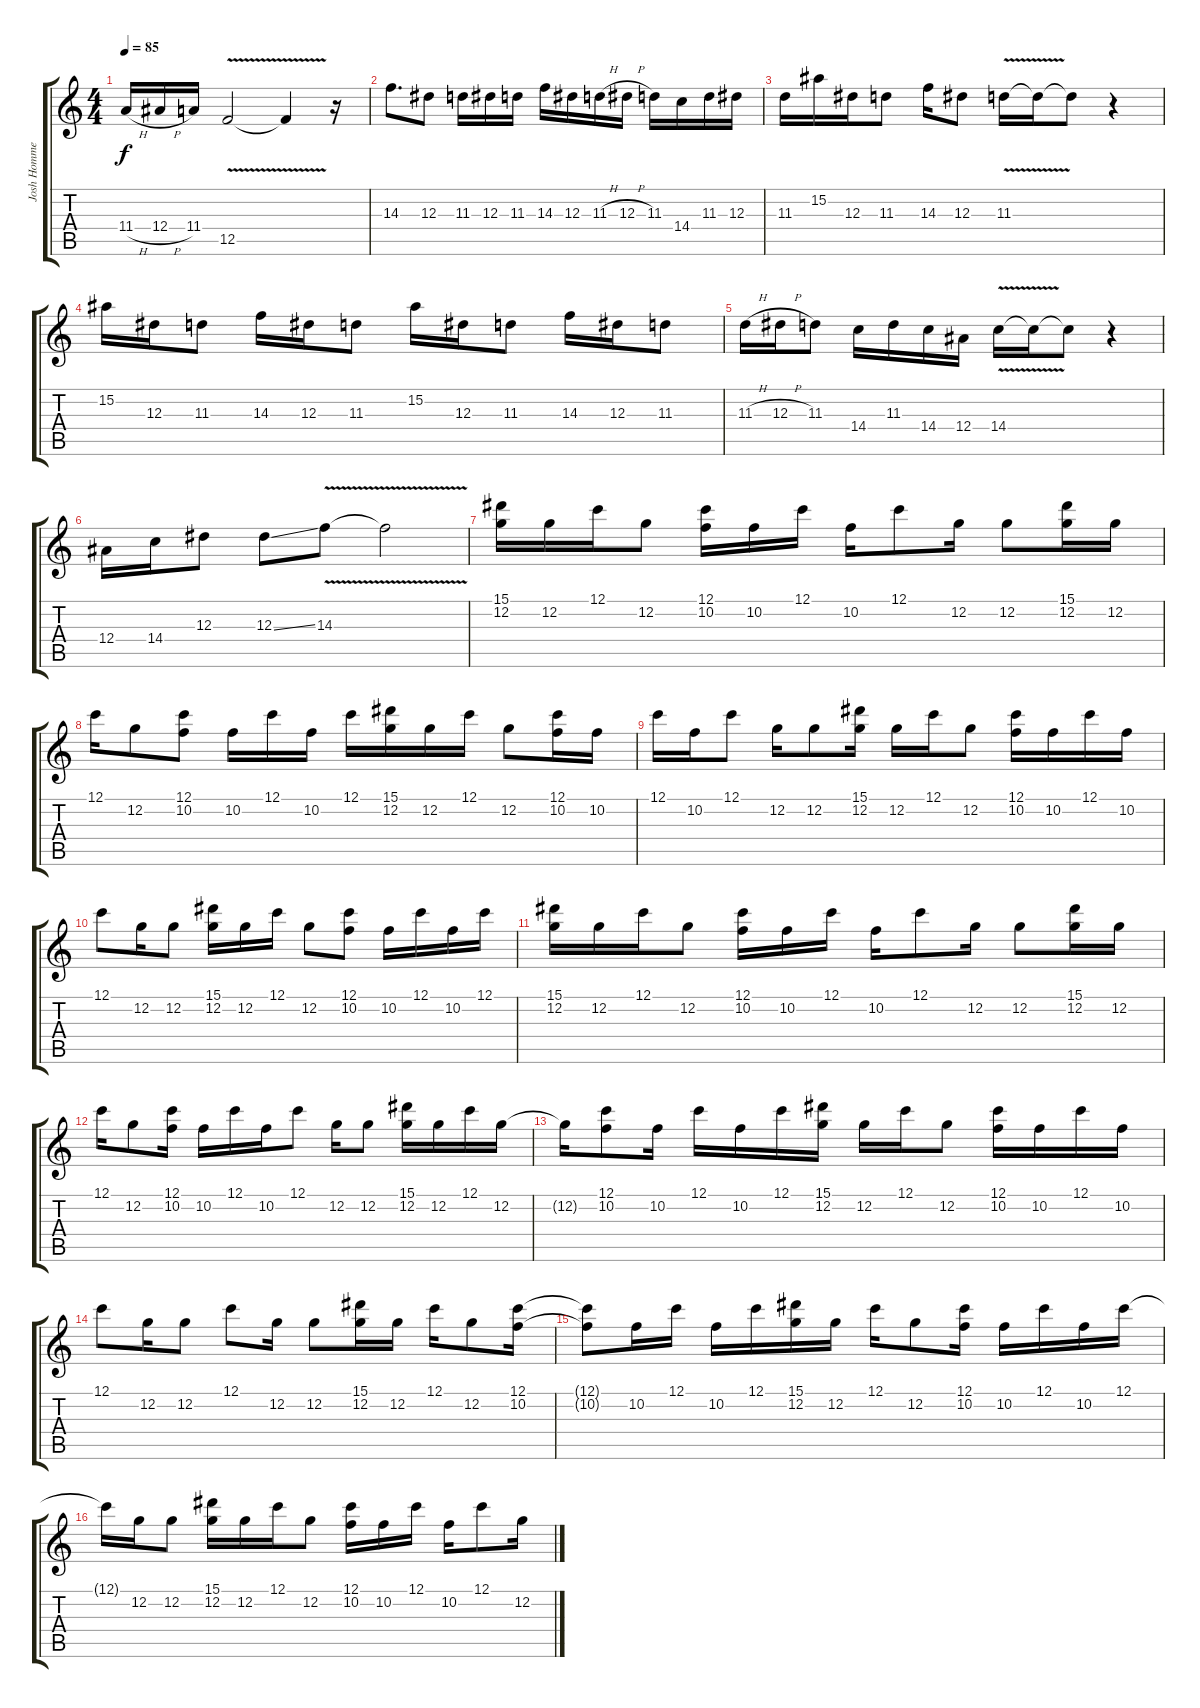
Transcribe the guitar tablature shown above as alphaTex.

\track ("Josh Homme" "Josh Homme") {instrument distortionguitar}
\staff {score tabs}
\tuning (C4 G3 Eb3 Bb2 F2 C2) {hide}
\ts (4 4)
\tempo 85
\clef g2
\ks c
11.4{h}.16{dy f} 12.4{h}.16 11.4.16 12.5{v}.2 12.5{t}.4 r.16 |
14.3.8{d} 12.3.8 11.3.16 12.3.16 11.3.16 14.3.16 12.3.16 11.3{h}.16 12.3{h}.16 11.3.16 14.4.16 11.3.16 12.3.16 |
11.3.16 15.2.16 12.3.16 11.3.8 14.3.16 12.3.8 11.3{v}.16 11.3{t}.16 11.3{t}.8 r.4 |
15.2.16 12.3.16 11.3.8 14.3.16 12.3.16 11.3.8 15.2.16 12.3.16 11.3.8 14.3.16 12.3.16 11.3.8 |
11.3{h}.16 12.3{h}.16 11.3.8 14.4.16 11.3.16 14.4.16 12.4.16 14.4{v}.16 14.4{t}.16 14.4{t}.8 r.4 |
12.4.16 14.4.16 12.3.8 12.3{ss}.8 14.3{v}.8 14.3{t}.2 |
(15.1 12.2).16 12.2.16 12.1.16 12.2.8 (12.1 10.2).16 10.2.16 12.1.16 10.2.16 12.1.8 12.2.16 12.2.8 (15.1 12.2).16 12.2.16 |
12.1.16 12.2.8 (12.1 10.2).8 10.2.16 12.1.16 10.2.16 12.1.16 (15.1 12.2).16 12.2.16 12.1.16 12.2.8 (12.1 10.2).16 10.2.16 |
12.1.16 10.2.16 12.1.8 12.2.16 12.2.8 (15.1 12.2).16 12.2.16 12.1.16 12.2.8 (12.1 10.2).16 10.2.16 12.1.16 10.2.16 |
12.1.8 12.2.16 12.2.8 (15.1 12.2).16 12.2.16 12.1.16 12.2.8 (12.1 10.2).8 10.2.16 12.1.16 10.2.16 12.1.16 |
(15.1 12.2).16 12.2.16 12.1.16 12.2.8 (12.1 10.2).16 10.2.16 12.1.16 10.2.16 12.1.8 12.2.16 12.2.8 (15.1 12.2).16 12.2.16 |
12.1.16 12.2.8 (12.1 10.2).16 10.2.16 12.1.16 10.2.16 12.1.8 12.2.16 12.2.8 (15.1 12.2).16 12.2.16 12.1.16 12.2.16 |
12.2{t}.16 (12.1 10.2).8 10.2.16 12.1.16 10.2.16 12.1.16 (15.1 12.2).16 12.2.16 12.1.16 12.2.8 (12.1 10.2).16 10.2.16 12.1.16 10.2.16 |
12.1.8 12.2.16 12.2.8 12.1.8 12.2.16 12.2.8 (15.1 12.2).16 12.2.16 12.1.16 12.2.8 (12.1 10.2).16 |
(12.1{t} 10.2{t}).8 10.2.16 12.1.16 10.2.16 12.1.16 (15.1 12.2).16 12.2.16 12.1.16 12.2.8 (12.1 10.2).16 10.2.16 12.1.16 10.2.16 12.1.16 |
12.1{t}.16 12.2.16 12.2.8 (15.1 12.2).16 12.2.16 12.1.16 12.2.8 (12.1 10.2).16 10.2.16 12.1.16 10.2.16 12.1.8 12.2.16
